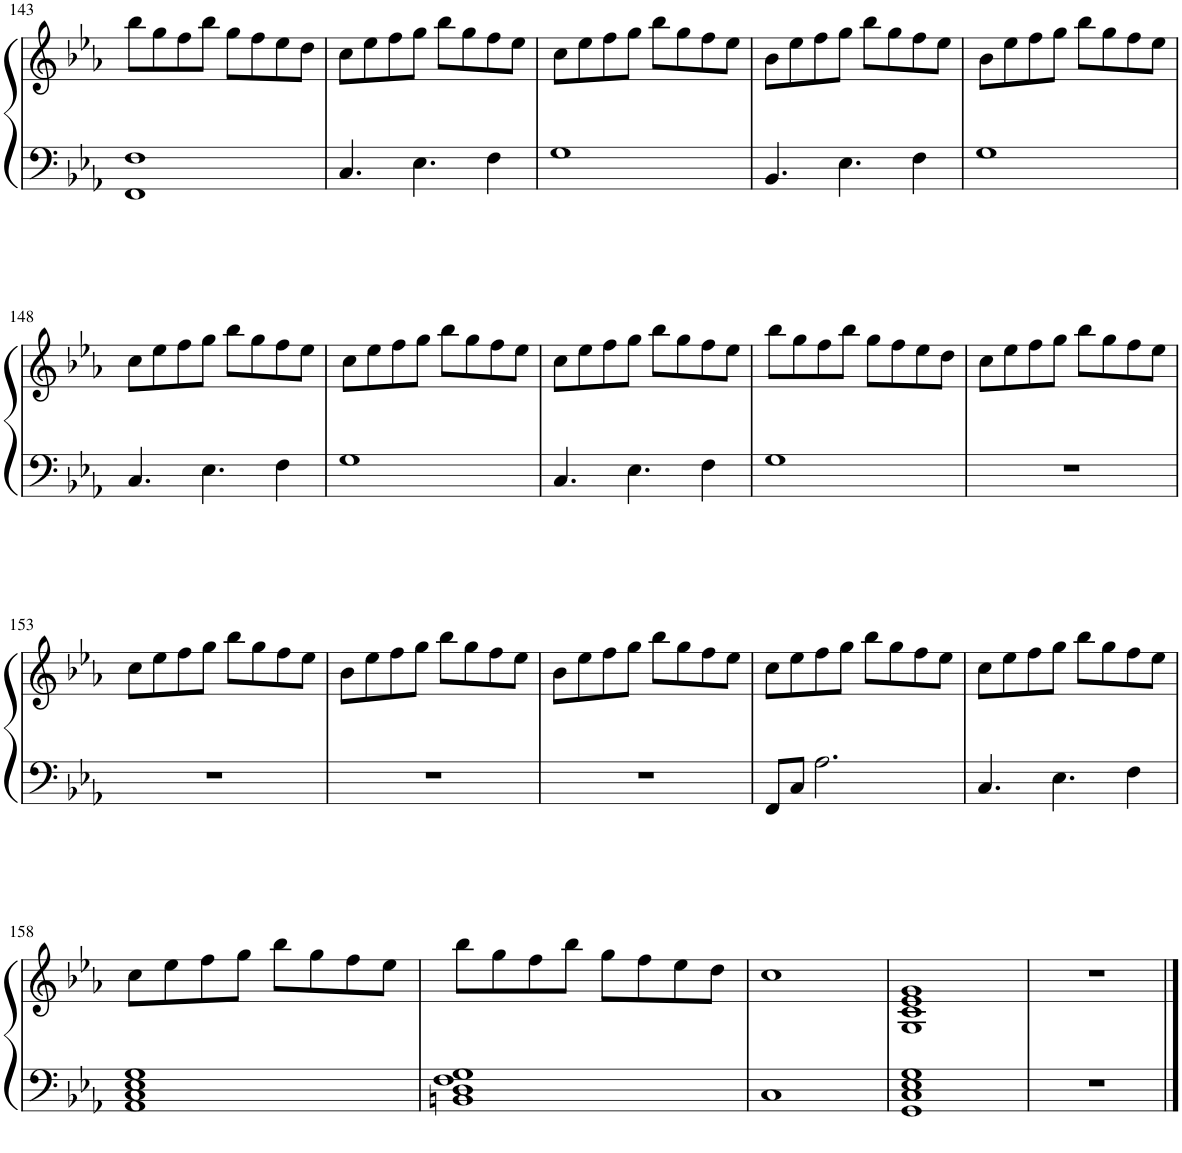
**kern	**kern
*part1	*part1
*staff2	*staff1
*I"Piano	*
*I'Pno.	*
!!LO:PB:g=z
*clefF4	*clefG2
*k[b-e-a-]	*k[b-e-a-]
*M4/4	*M4/4
*met(c)	*met(c)
=143	=143
1FF 1F	8bb-\L
.	8gg\
.	8ff\
.	8bb-\J
.	8gg\L
.	8ff\
.	8ee-\
.	8dd\J
=144	=144
4.C/	8cc\L
.	8ee-\
.	8ff\
4.E-\	8gg\J
.	8bb-\L
.	8gg\
4F\	8ff\
.	8ee-\J
=145	=145
1G	8cc\L
.	8ee-\
.	8ff\
.	8gg\J
.	8bb-\L
.	8gg\
.	8ff\
.	8ee-\J
=146	=146
4.BB-/	8b-\L
.	8ee-\
.	8ff\
4.E-\	8gg\J
.	8bb-\L
.	8gg\
4F\	8ff\
.	8ee-\J
=147	=147
1G	8b-\L
.	8ee-\
.	8ff\
.	8gg\J
.	8bb-\L
.	8gg\
.	8ff\
.	8ee-\J
!!LO:LB:g=z
=148	=148
4.C/	8cc\L
.	8ee-\
.	8ff\
4.E-\	8gg\J
.	8bb-\L
.	8gg\
4F\	8ff\
.	8ee-\J
=149	=149
1G	8cc\L
.	8ee-\
.	8ff\
.	8gg\J
.	8bb-\L
.	8gg\
.	8ff\
.	8ee-\J
=150	=150
4.C/	8cc\L
.	8ee-\
.	8ff\
4.E-\	8gg\J
.	8bb-\L
.	8gg\
4F\	8ff\
.	8ee-\J
=151	=151
1G	8bb-\L
.	8gg\
.	8ff\
.	8bb-\J
.	8gg\L
.	8ff\
.	8ee-\
.	8dd\J
=152	=152
1r	8cc\L
.	8ee-\
.	8ff\
.	8gg\J
.	8bb-\L
.	8gg\
.	8ff\
.	8ee-\J
!!LO:LB:g=z
=153	=153
1r	8cc\L
.	8ee-\
.	8ff\
.	8gg\J
.	8bb-\L
.	8gg\
.	8ff\
.	8ee-\J
=154	=154
1r	8b-\L
.	8ee-\
.	8ff\
.	8gg\J
.	8bb-\L
.	8gg\
.	8ff\
.	8ee-\J
=155	=155
1r	8b-\L
.	8ee-\
.	8ff\
.	8gg\J
.	8bb-\L
.	8gg\
.	8ff\
.	8ee-\J
=156	=156
8FF/L	8cc\L
8C/J	8ee-\
2.A-\	8ff\
.	8gg\J
.	8bb-\L
.	8gg\
.	8ff\
.	8ee-\J
=157	=157
4.C/	8cc\L
.	8ee-\
.	8ff\
4.E-\	8gg\J
.	8bb-\L
.	8gg\
4F\	8ff\
.	8ee-\J
!!LO:LB:g=z
=158	=158
1AA- 1C 1E- 1G	8cc\L
.	8ee-\
.	8ff\
.	8gg\J
.	8bb-\L
.	8gg\
.	8ff\
.	8ee-\J
=159	=159
1BBn 1D 1F 1G	8bb-\L
.	8gg\
.	8ff\
.	8bb-\J
.	8gg\L
.	8ff\
.	8ee-\
.	8dd\J
=160	=160
1C	1cc
=161	=161
1GG 1C 1E- 1G	1G 1c 1e- 1g
=162	=162
1r	1r
==	==
*-	*-
